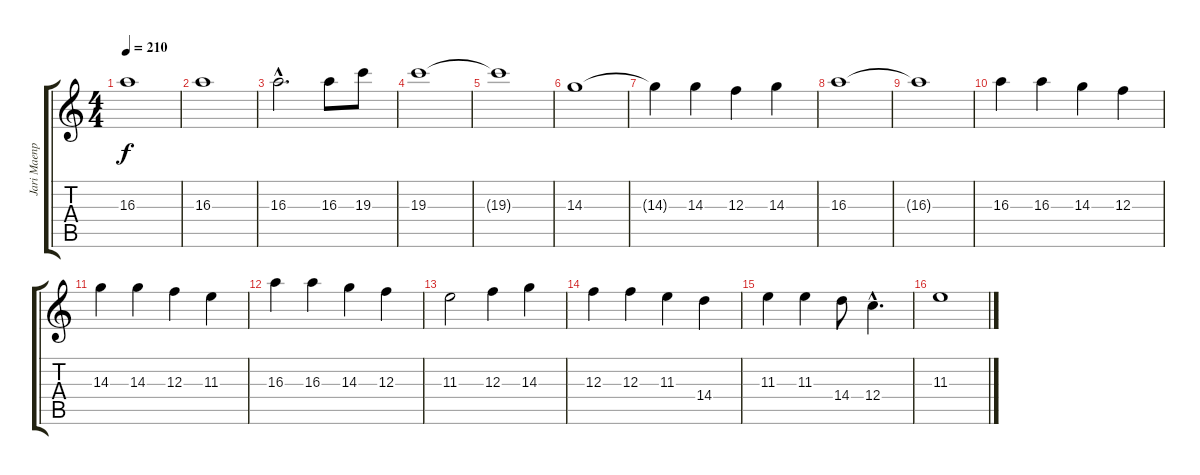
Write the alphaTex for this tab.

\track ("Jari Maenpäa" "Jari Maenp") {instrument distortionguitar}
\staff {score tabs}
\tuning (D4 A3 F3 C3 G2 D2) {hide}
\ts (4 4)
\tempo 210
\clef g2
\ks c
16.3{t}.1{dy f} |
16.3.1 |
16.3{hac}.2{d} 16.3.8 19.3.8 |
19.3.1 |
19.3{t}.1 |
14.3.1 |
14.3{t}.4 14.3.4 12.3.4 14.3.4 |
16.3.1 |
16.3{t}.1 |
16.3.4 16.3.4 14.3.4 12.3.4 |
14.3.4 14.3.4 12.3.4 11.3.4 |
16.3.4 16.3.4 14.3.4 12.3.4 |
11.3.2 12.3.4 14.3.4 |
12.3.4 12.3.4 11.3.4 14.4.4 |
11.3.4 11.3.4 14.4.8 12.4{hac}.4{d} |
11.3.1
